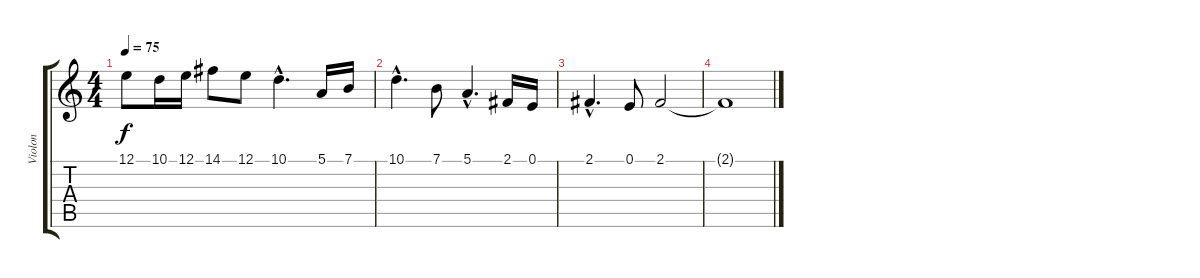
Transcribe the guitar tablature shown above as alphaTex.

\track ("Violon" "Violon") {instrument violin}
\staff {score tabs}
\tuning (E4 B3 G3 D3 A2 E2) {hide}
\ts (4 4)
\tempo 75
\clef g2
\ks c
12.1.8{dy f} 10.1.16 12.1.16 14.1.8 12.1.8 10.1{hac}.4{d} 5.1.16 7.1.16 |
10.1{hac}.4{d} 7.1.8 5.1{hac}.4{d} 2.1.16 0.1.16 |
2.1{hac}.4{d} 0.1.8 2.1.2 |
2.1{t}.1
